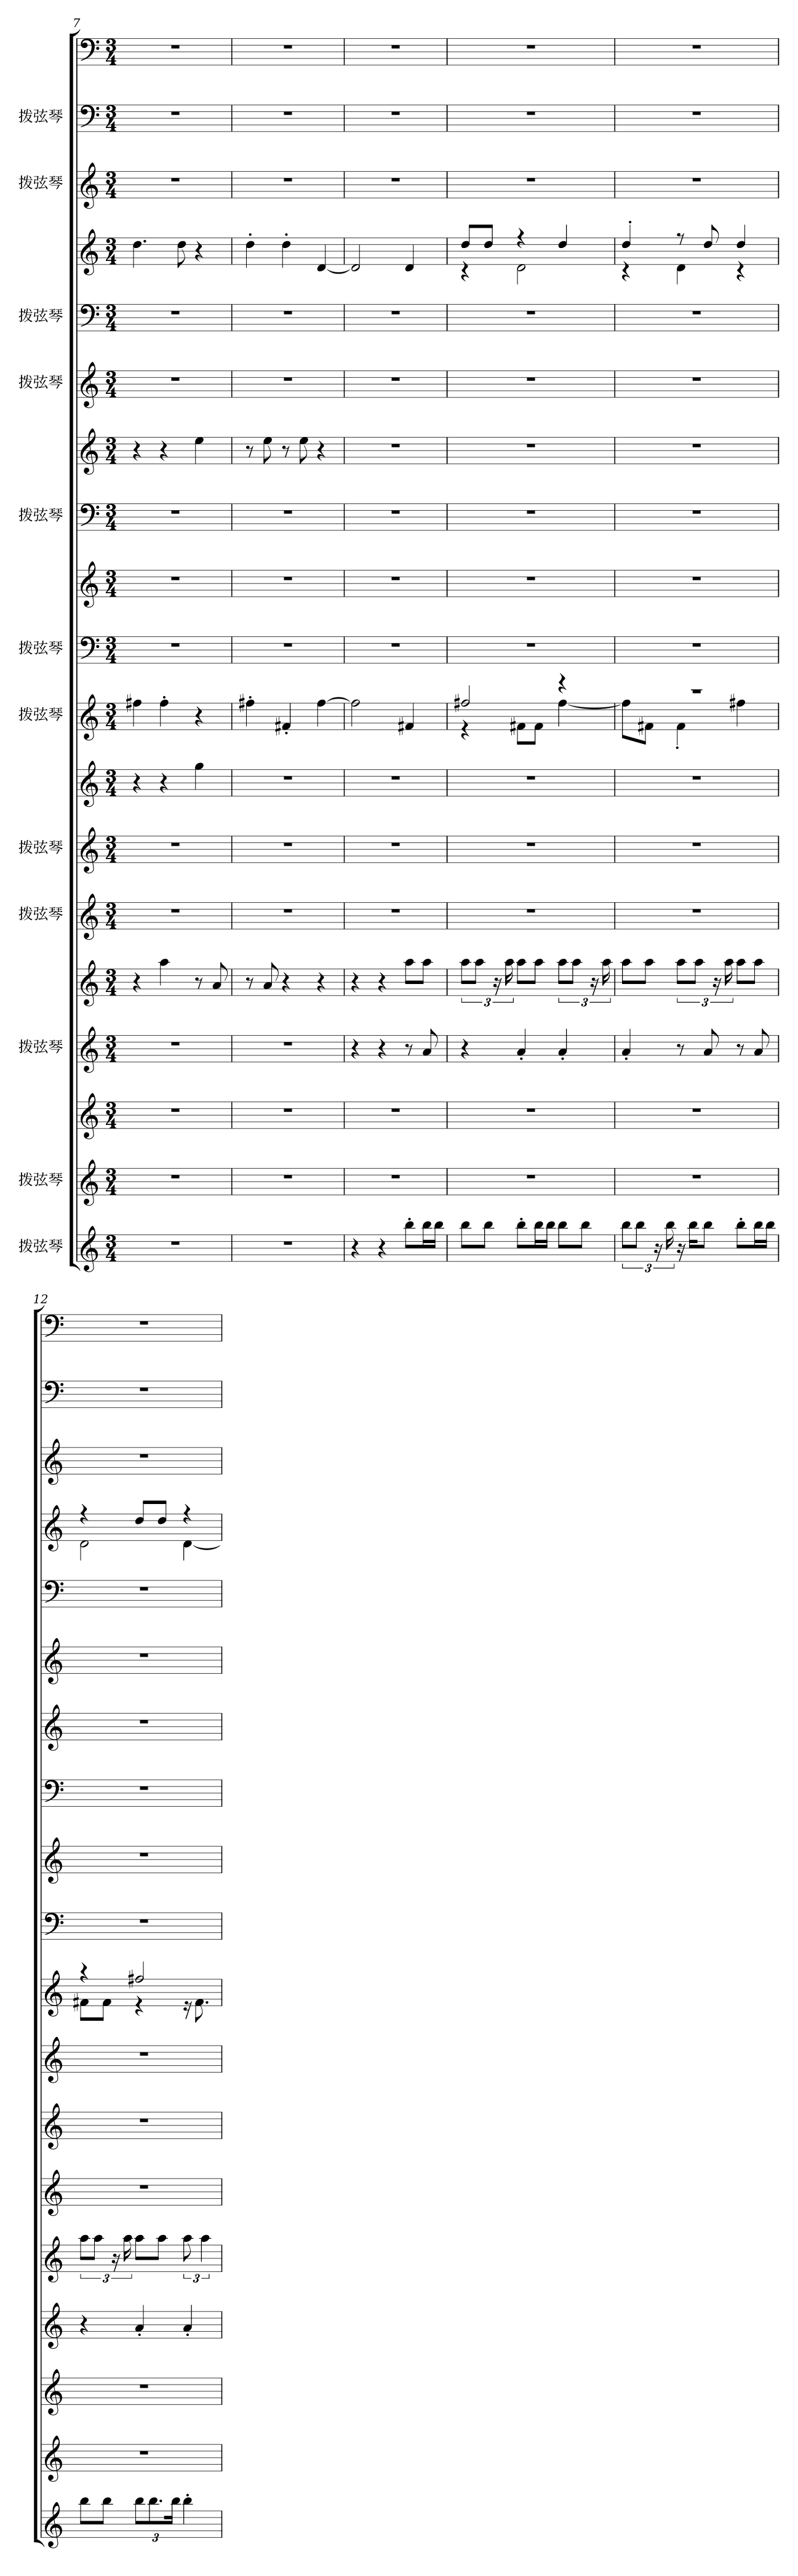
**kern	**kern	**kern	**kern	**kern	**kern	**kern	**kern	**kern	**kern	**kern	**kern	**kern	**kern	**kern	**kern	**kern	**kern	**kern
*part12	*part11	*part11	*part10	*part10	*part9	*part8	*part8	*part7	*part6	*part6	*part5	*part5	*part4	*part3	*part3	*part2	*part1	*part1
*staff19	*staff18	*staff17	*staff16	*staff15	*staff14	*staff13	*staff12	*staff11	*staff10	*staff9	*staff8	*staff7	*staff6	*staff5	*staff4	*staff3	*staff2	*staff1
*I"拨弦琴	*I"拨弦琴	*	*I"拨弦琴	*	*I"拨弦琴	*I"拨弦琴	*	*I"拨弦琴	*I"拨弦琴	*	*I"拨弦琴	*	*I"拨弦琴	*I"拨弦琴	*	*I"拨弦琴	*I"拨弦琴	*
*clefG2	*clefG2	*clefG2	*clefG2	*clefG2	*clefG2	*clefG2	*clefG2	*clefG2	*clefF4	*clefG2	*clefF4	*clefG2	*clefG2	*clefF4	*clefG2	*clefG2	*clefF4	*clefF4
*k[]	*k[]	*k[]	*k[]	*k[]	*k[]	*k[]	*k[]	*k[]	*k[]	*k[]	*k[]	*k[]	*k[]	*k[]	*k[]	*k[]	*k[]	*k[]
*M3/4	*M3/4	*M3/4	*M3/4	*M3/4	*M3/4	*M3/4	*M3/4	*M3/4	*M3/4	*M3/4	*M3/4	*M3/4	*M3/4	*M3/4	*M3/4	*M3/4	*M3/4	*M3/4
=7	=7	=7	=7	=7	=7	=7	=7	=7	=7	=7	=7	=7	=7	=7	=7	=7	=7	=7
2.r	2.r	2.r	2.r	4r	2.r	2.r	4r	4ff#X\	2.r	2.r	2.r	4r	2.r	2.r	4.dd\	2.r	2.r	2.r
.	.	.	.	4aa\	.	.	4r	4ff#'\	.	.	.	4r	.	.	.	.	.	.
.	.	.	.	.	.	.	.	.	.	.	.	.	.	.	8dd\	.	.	.
.	.	.	.	8r	.	.	4gg\	4r	.	.	.	4ee\	.	.	4r	.	.	.
.	.	.	.	8a/	.	.	.	.	.	.	.	.	.	.	.	.	.	.
=8	=8	=8	=8	=8	=8	=8	=8	=8	=8	=8	=8	=8	=8	=8	=8	=8	=8	=8
2.r	2.r	2.r	2.r	8r	2.r	2.r	2.r	4ff#X'\	2.r	2.r	2.r	8r	2.r	2.r	4dd'\	2.r	2.r	2.r
.	.	.	.	8a/	.	.	.	.	.	.	.	8ee\	.	.	.	.	.	.
.	.	.	.	4r	.	.	.	4f#X'/	.	.	.	8r	.	.	4dd'\	.	.	.
.	.	.	.	.	.	.	.	.	.	.	.	8ee\	.	.	.	.	.	.
.	.	.	.	4r	.	.	.	[4ff#\	.	.	.	4r	.	.	[4d/	.	.	.
=9	=9	=9	=9	=9	=9	=9	=9	=9	=9	=9	=9	=9	=9	=9	=9	=9	=9	=9
4r	2.r	2.r	4r	4r	2.r	2.r	2.r	2ff#\]	2.r	2.r	2.r	2.r	2.r	2.r	2d/]	2.r	2.r	2.r
4r	.	.	4r	4r	.	.	.	.	.	.	.	.	.	.	.	.	.	.
8bb'\L	.	.	8r	8aa\L	.	.	.	4f#X/	.	.	.	.	.	.	4d/	.	.	.
16bb\L	.	.	8a/	8aa\J	.	.	.	.	.	.	.	.	.	.	.	.	.	.
16bb\JJ	.	.	.	.	.	.	.	.	.	.	.	.	.	.	.	.	.	.
!!LO:PB:g=z
=10	=10	=10	=10	=10	=10	=10	=10	=10	=10	=10	=10	=10	=10	=10	=10	=10	=10	=10
*	*	*	*	*	*	*	*	*^	*	*	*	*	*	*	*^	*	*	*
8bb\L	2.r	2.r	4r	12aa\L	2.r	2.r	2.r	2ff#X/	4r	2.r	2.r	2.r	2.r	2.r	2.r	8dd/L	4r	2.r	2.r	2.r
.	.	.	.	12aa\J	.	.	.	.	.	.	.	.	.	.	.	.	.	.	.	.
8bb\J	.	.	.	.	.	.	.	.	.	.	.	.	.	.	.	8dd/J	.	.	.	.
.	.	.	.	24r	.	.	.	.	.	.	.	.	.	.	.	.	.	.	.	.
.	.	.	.	24aa\	.	.	.	.	.	.	.	.	.	.	.	.	.	.	.	.
8bb'\L	.	.	4a'/	8aa\L	.	.	.	.	8f#X\L	.	.	.	.	.	.	4r	2d\	.	.	.
16bb\L	.	.	.	8aa\J	.	.	.	.	8f#\J	.	.	.	.	.	.	.	.	.	.	.
16bb\JJ	.	.	.	.	.	.	.	.	.	.	.	.	.	.	.	.	.	.	.	.
8bb\L	.	.	4a'/	12aa\L	.	.	.	4r	[4ff#\	.	.	.	.	.	.	4dd/	.	.	.	.
.	.	.	.	12aa\J	.	.	.	.	.	.	.	.	.	.	.	.	.	.	.	.
8bb\J	.	.	.	.	.	.	.	.	.	.	.	.	.	.	.	.	.	.	.	.
.	.	.	.	24r	.	.	.	.	.	.	.	.	.	.	.	.	.	.	.	.
.	.	.	.	24aa\	.	.	.	.	.	.	.	.	.	.	.	.	.	.	.	.
=11	=11	=11	=11	=11	=11	=11	=11	=11	=11	=11	=11	=11	=11	=11	=11	=11	=11	=11	=11	=11
12bb\L	2.r	2.r	4a'/	8aa\L	2.r	2.r	2.r	2.r	8ff#\L]	2.r	2.r	2.r	2.r	2.r	2.r	4dd'/	4r	2.r	2.r	2.r
12bb\J	.	.	.	.	.	.	.	.	.	.	.	.	.	.	.	.	.	.	.	.
.	.	.	.	8aa\J	.	.	.	.	8f#X\J	.	.	.	.	.	.	.	.	.	.	.
24r	.	.	.	.	.	.	.	.	.	.	.	.	.	.	.	.	.	.	.	.
24bb\	.	.	.	.	.	.	.	.	.	.	.	.	.	.	.	.	.	.	.	.
16r	.	.	8r	12aa\L	.	.	.	.	4f#'\	.	.	.	.	.	.	8r	4d\	.	.	.
16bb\KL	.	.	.	.	.	.	.	.	.	.	.	.	.	.	.	.	.	.	.	.
.	.	.	.	12aa\J	.	.	.	.	.	.	.	.	.	.	.	.	.	.	.	.
8bb\J	.	.	8a/	.	.	.	.	.	.	.	.	.	.	.	.	8dd/	.	.	.	.
.	.	.	.	24r	.	.	.	.	.	.	.	.	.	.	.	.	.	.	.	.
.	.	.	.	24aa\	.	.	.	.	.	.	.	.	.	.	.	.	.	.	.	.
8bb'\L	.	.	8r	8aa\L	.	.	.	.	4ff#X\	.	.	.	.	.	.	4dd/	4r	.	.	.
16bb\L	.	.	8a/	8aa\J	.	.	.	.	.	.	.	.	.	.	.	.	.	.	.	.
16bb\JJ	.	.	.	.	.	.	.	.	.	.	.	.	.	.	.	.	.	.	.	.
=12	=12	=12	=12	=12	=12	=12	=12	=12	=12	=12	=12	=12	=12	=12	=12	=12	=12	=12	=12	=12
8bb\L	2.r	2.r	4r	12aa\L	2.r	2.r	2.r	4r	8f#X\L	2.r	2.r	2.r	2.r	2.r	2.r	4r	2d\	2.r	2.r	2.r
.	.	.	.	12aa\J	.	.	.	.	.	.	.	.	.	.	.	.	.	.	.	.
8bb\J	.	.	.	.	.	.	.	.	8f#\J	.	.	.	.	.	.	.	.	.	.	.
.	.	.	.	24r	.	.	.	.	.	.	.	.	.	.	.	.	.	.	.	.
.	.	.	.	24aa\	.	.	.	.	.	.	.	.	.	.	.	.	.	.	.	.
*Xbrackettup	*	*	*	*	*	*	*	*	*	*	*	*	*	*	*	*	*	*	*	*
12bb\L	.	.	4a'/	8aa\L	.	.	.	2ff#X/	4r	.	.	.	.	.	.	8dd/L	.	.	.	.
12.bb\	.	.	.	.	.	.	.	.	.	.	.	.	.	.	.	.	.	.	.	.
.	.	.	.	8aa\J	.	.	.	.	.	.	.	.	.	.	.	8dd/J	.	.	.	.
24bb\Jk	.	.	.	.	.	.	.	.	.	.	.	.	.	.	.	.	.	.	.	.
4bb'\	.	.	4a'/	12aa\	.	.	.	.	16r	.	.	.	.	.	.	4r	[4d\	.	.	.
.	.	.	.	.	.	.	.	.	8.f#\	.	.	.	.	.	.	.	.	.	.	.
.	.	.	.	6aa\	.	.	.	.	.	.	.	.	.	.	.	.	.	.	.	.
*	*	*	*	*	*	*	*	*v	*v	*	*	*	*	*	*	*v	*v	*	*	*
=	=	=	=	=	=	=	=	=	=	=	=	=	=	=	=	=	=	=
*-	*-	*-	*-	*-	*-	*-	*-	*-	*-	*-	*-	*-	*-	*-	*-	*-	*-	*-
